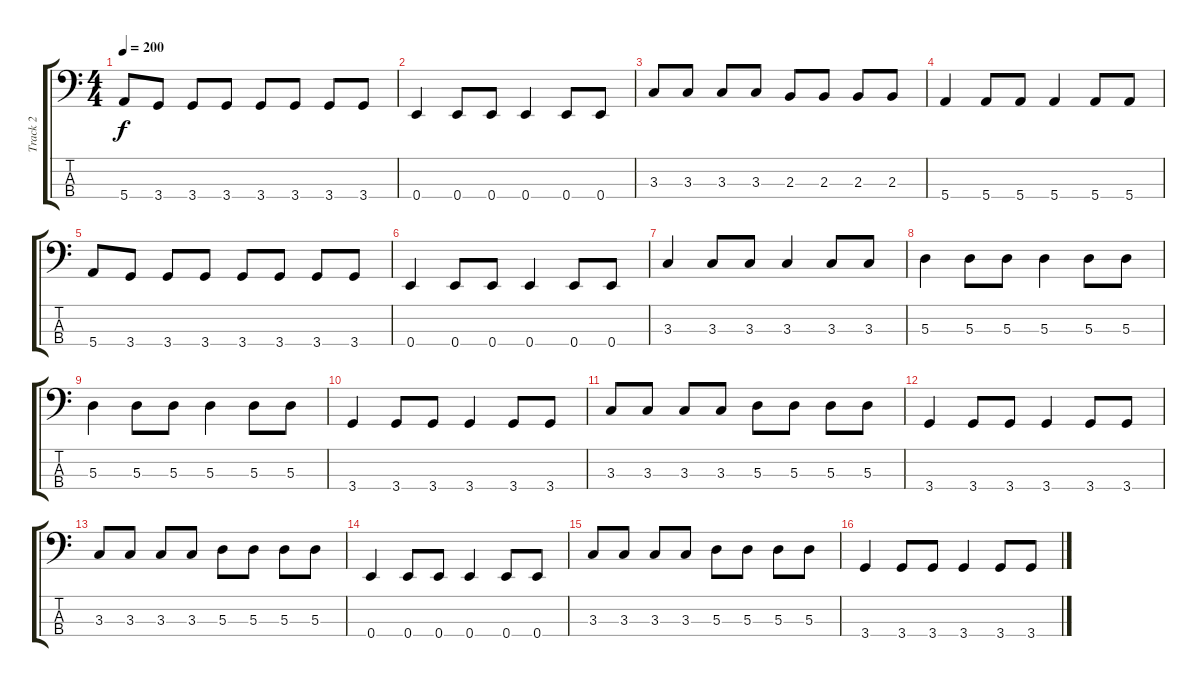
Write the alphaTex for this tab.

\track ("Track 2" "Track 2") {instrument electricbasspick}
\staff {score tabs}
\tuning (G2 D2 A1 E1) {hide}
\ts (4 4)
\tempo 200
\clef f4
\ks c
5.4.8{dy f} 3.4.8 3.4.8 3.4.8 3.4.8 3.4.8 3.4.8 3.4.8 |
0.4.4 0.4.8 0.4.8 0.4.4 0.4.8 0.4.8 |
3.3.8 3.3.8 3.3.8 3.3.8 2.3.8 2.3.8 2.3.8 2.3.8 |
5.4.4 5.4.8 5.4.8 5.4.4 5.4.8 5.4.8 |
5.4.8 3.4.8 3.4.8 3.4.8 3.4.8 3.4.8 3.4.8 3.4.8 |
0.4.4 0.4.8 0.4.8 0.4.4 0.4.8 0.4.8 |
3.3.4 3.3.8 3.3.8 3.3.4 3.3.8 3.3.8 |
5.3.4 5.3.8 5.3.8 5.3.4 5.3.8 5.3.8 |
5.3.4 5.3.8 5.3.8 5.3.4 5.3.8 5.3.8 |
3.4.4 3.4.8 3.4.8 3.4.4 3.4.8 3.4.8 |
3.3.8 3.3.8 3.3.8 3.3.8 5.3.8 5.3.8 5.3.8 5.3.8 |
3.4.4 3.4.8 3.4.8 3.4.4 3.4.8 3.4.8 |
3.3.8 3.3.8 3.3.8 3.3.8 5.3.8 5.3.8 5.3.8 5.3.8 |
0.4.4 0.4.8 0.4.8 0.4.4 0.4.8 0.4.8 |
3.3.8 3.3.8 3.3.8 3.3.8 5.3.8 5.3.8 5.3.8 5.3.8 |
3.4.4 3.4.8 3.4.8 3.4.4 3.4.8 3.4.8
